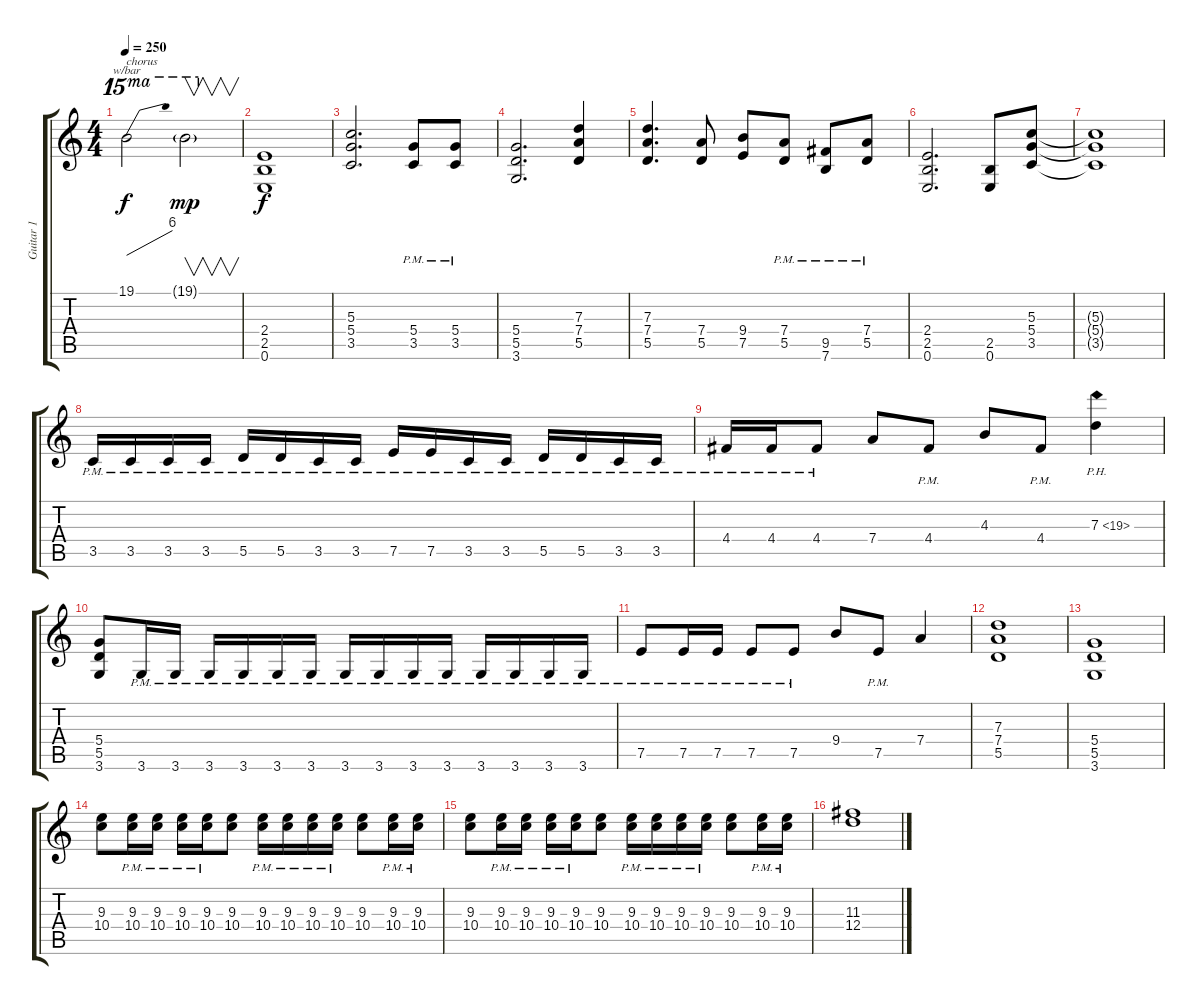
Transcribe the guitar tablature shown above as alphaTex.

\track ("Guitar 1" "Guitar 1") {instrument overdrivenguitar}
\staff {score tabs}
\tuning (E4 B3 G3 D3 A2 E2) {hide}
\ts (4 4)
\tempo 250
\clef g2
\ks c
19.1.2{tbe (dive default 0 0 60 24) ot 15ma txt "chorus" dy f} 19.1{g}.2{v ot 15ma dy mp} |
(2.4 2.5 0.6).1{dy f} |
(5.3 5.4 3.5).2{d} (5.4{pm} 3.5{pm}).8 (5.4{pm} 3.5{pm}).8 |
(5.4 5.5 3.6).2{d} (7.3 7.4 5.5).4 |
(7.3 7.4 5.5).4{d} (7.4 5.5).8 (9.4 7.5).8 (7.4{pm} 5.5{pm}).8 (9.5{pm} 7.6{pm}).8 (7.4{pm} 5.5{pm}).8 |
(2.4 2.5 0.6).2{d} (2.5 0.6).8 (5.3 5.4 3.5).8 |
(5.3{t} 5.4{t} 3.5{t}).1 |
3.5{pm}.16 3.5{pm}.16 3.5{pm}.16 3.5{pm}.16 5.5{pm}.16 5.5{pm}.16 3.5{pm}.16 3.5{pm}.16 7.5{pm}.16 7.5{pm}.16 3.5{pm}.16 3.5{pm}.16 5.5{pm}.16 5.5{pm}.16 3.5{pm}.16 3.5{pm}.16 |
4.4{pm}.16 4.4{pm}.16 4.4{pm}.8 7.4.8 4.4{pm}.8 4.3.8 4.4{pm}.8 7.3{ph 12}.4 |
(5.4 5.5 3.6).8 3.6{pm}.16 3.6{pm}.16 3.6{pm}.16 3.6{pm}.16 3.6{pm}.16 3.6{pm}.16 3.6{pm}.16 3.6{pm}.16 3.6{pm}.16 3.6{pm}.16 3.6{pm}.16 3.6{pm}.16 3.6{pm}.16 3.6{pm}.16 |
7.5{pm}.8 7.5{pm}.16 7.5{pm}.16 7.5{pm}.8 7.5{pm}.8 9.4.8 7.5{pm}.8 7.4.4 |
(7.3 7.4 5.5).1 |
(5.4 5.5 3.6).1 |
(9.3 10.4).8 (9.3{pm} 10.4{pm}).16 (9.3{pm} 10.4{pm}).16 (9.3{pm} 10.4{pm}).16 (9.3{pm} 10.4{pm}).16 (9.3 10.4).8 (9.3{pm} 10.4{pm}).16 (9.3{pm} 10.4{pm}).16 (9.3{pm} 10.4{pm}).16 (9.3{pm} 10.4{pm}).16 (9.3 10.4).8 (9.3{pm} 10.4{pm}).16 (9.3{pm} 10.4{pm}).16 |
(9.3 10.4).8 (9.3{pm} 10.4{pm}).16 (9.3{pm} 10.4{pm}).16 (9.3{pm} 10.4{pm}).16 (9.3{pm} 10.4{pm}).16 (9.3 10.4).8 (9.3{pm} 10.4{pm}).16 (9.3{pm} 10.4{pm}).16 (9.3{pm} 10.4{pm}).16 (9.3{pm} 10.4{pm}).16 (9.3 10.4).8 (9.3{pm} 10.4{pm}).16 (9.3{pm} 10.4{pm}).16 |
(11.3 12.4).1
